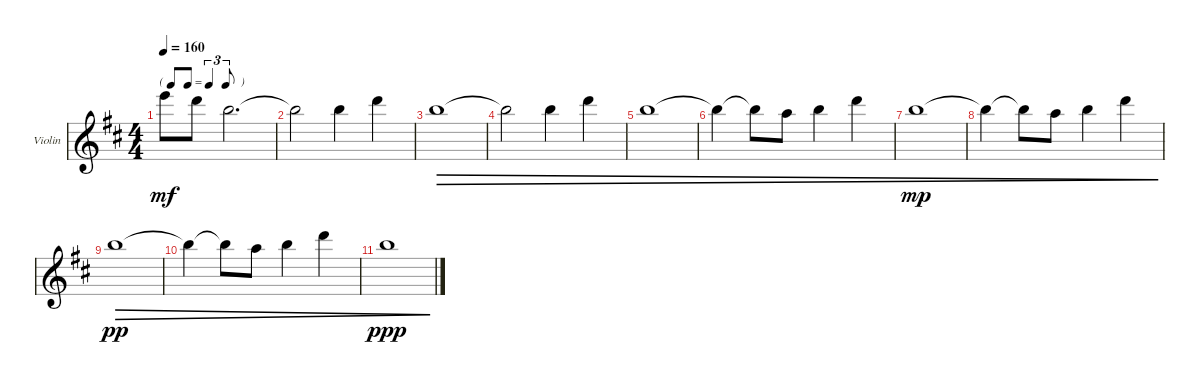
\defaultSystemsLayout 4
\bracketExtendMode groupsimilarinstruments
\firstSystemTrackNameOrientation horizontal
\otherSystemsTrackNameOrientation horizontal
\track ("Violin" "Violin") {instrument violin}
\staff {score}
\tuning (E5 A4 D4 G3)
\ts (4 4)
\tf triplet8th
\tempo 160
\clef g2
\ks bminor
12.1.8{dy mf} 10.1.8 7.1.2{d} |
7.1{t}.2 7.1.4 10.1.4 |
7.1.1{dec} |
7.1{t}.2{dec} 7.1.4{dec} 10.1.4{dec} |
7.1.1{dec} |
7.1{t}.4{dec} 7.1{t}.8{dec} 5.1.8{dec} 7.1.4{dec} 10.1.4{dec} |
7.1.1{dec dy mp} |
7.1{t}.4{dec} 7.1{t}.8{dec} 5.1.8{dec} 7.1.4{dec} 10.1.4{dec} |
7.1.1{dec dy pp} |
7.1{t}.4{dec} 7.1{t}.8{dec} 5.1.8{dec} 7.1.4{dec} 10.1.4{dec} |
7.1.1{dec dy ppp}
